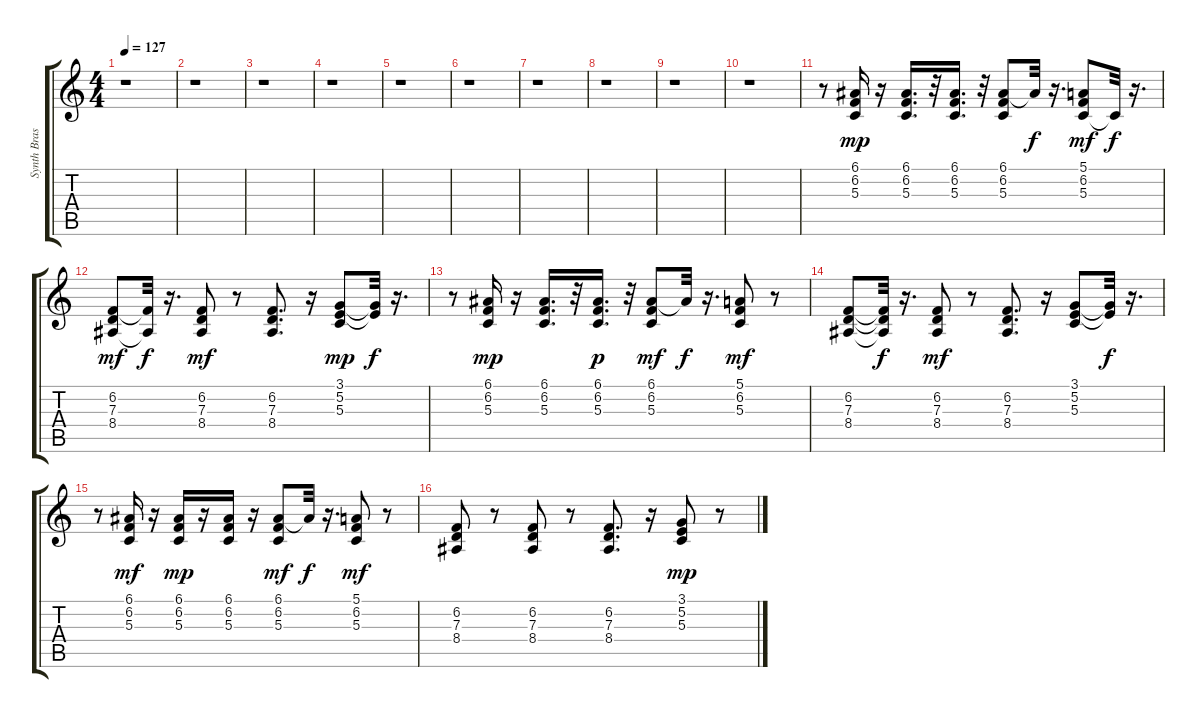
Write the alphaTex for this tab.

\track ("Synth Brass 1" "Synth Bras") {instrument synthbrass1}
\staff {score tabs}
\tuning (E4 B3 G3 D3 A2 E2) {hide}
\ts (4 4)
\tempo 127
\clef g2
\ks c
r.1{dy mf} |
r.1 |
r.1 |
r.1 |
r.1 |
r.1 |
r.1 |
r.1 |
r.1 |
r.1 |
r.8 (6.1 6.2 5.3).16{dy mp} r.16 (6.1 6.2 5.3).16{d} r.32 (6.1 6.2 5.3).16{d} r.32 (6.1 6.2 5.3).8 6.1{t}.32{dy f} r.16{d} (5.1 6.2 5.3).8{dy mf} 5.3{t}.32{dy f} r.16{d} |
(6.2 7.3 8.4).8{dy mf} (6.2{t} 8.4{t}).32{dy f} r.16{d} (6.2 7.3 8.4).8{dy mf} r.8 (6.2 7.3 8.4).8{d} r.16 (3.1 5.2 5.3).8{dy mp} (3.1{t} 5.2{t}).32{dy f} r.16{d} |
r.8 (6.1 6.2 5.3).16{dy mp} r.16 (6.1 6.2 5.3).16{d} r.32 (6.1 6.2 5.3).16{d dy p} r.32 (6.1 6.2 5.3).8{dy mf} 6.1{t}.32{dy f} r.16{d} (5.1 6.2 5.3).8{dy mf} r.8 |
(6.2 7.3 8.4).8 (6.2{t} 7.3{t} 8.4{t}).32{dy f} r.16{d} (6.2 7.3 8.4).8{dy mf} r.8 (6.2 7.3 8.4).8{d} r.16 (3.1 5.2 5.3).8 (3.1{t} 5.2{t}).32{dy f} r.16{d} |
r.8 (6.1 6.2 5.3).16{dy mf} r.16 (6.1 6.2 5.3).16{dy mp} r.16 (6.1 6.2 5.3).16 r.16 (6.1 6.2 5.3).8{dy mf} 6.1{t}.32{dy f} r.16{d} (5.1 6.2 5.3).8{dy mf} r.8 |
(6.2 7.3 8.4).8 r.8 (6.2 7.3 8.4).8 r.8 (6.2 7.3 8.4).8{d} r.16 (3.1 5.2 5.3).8{dy mp} r.8
